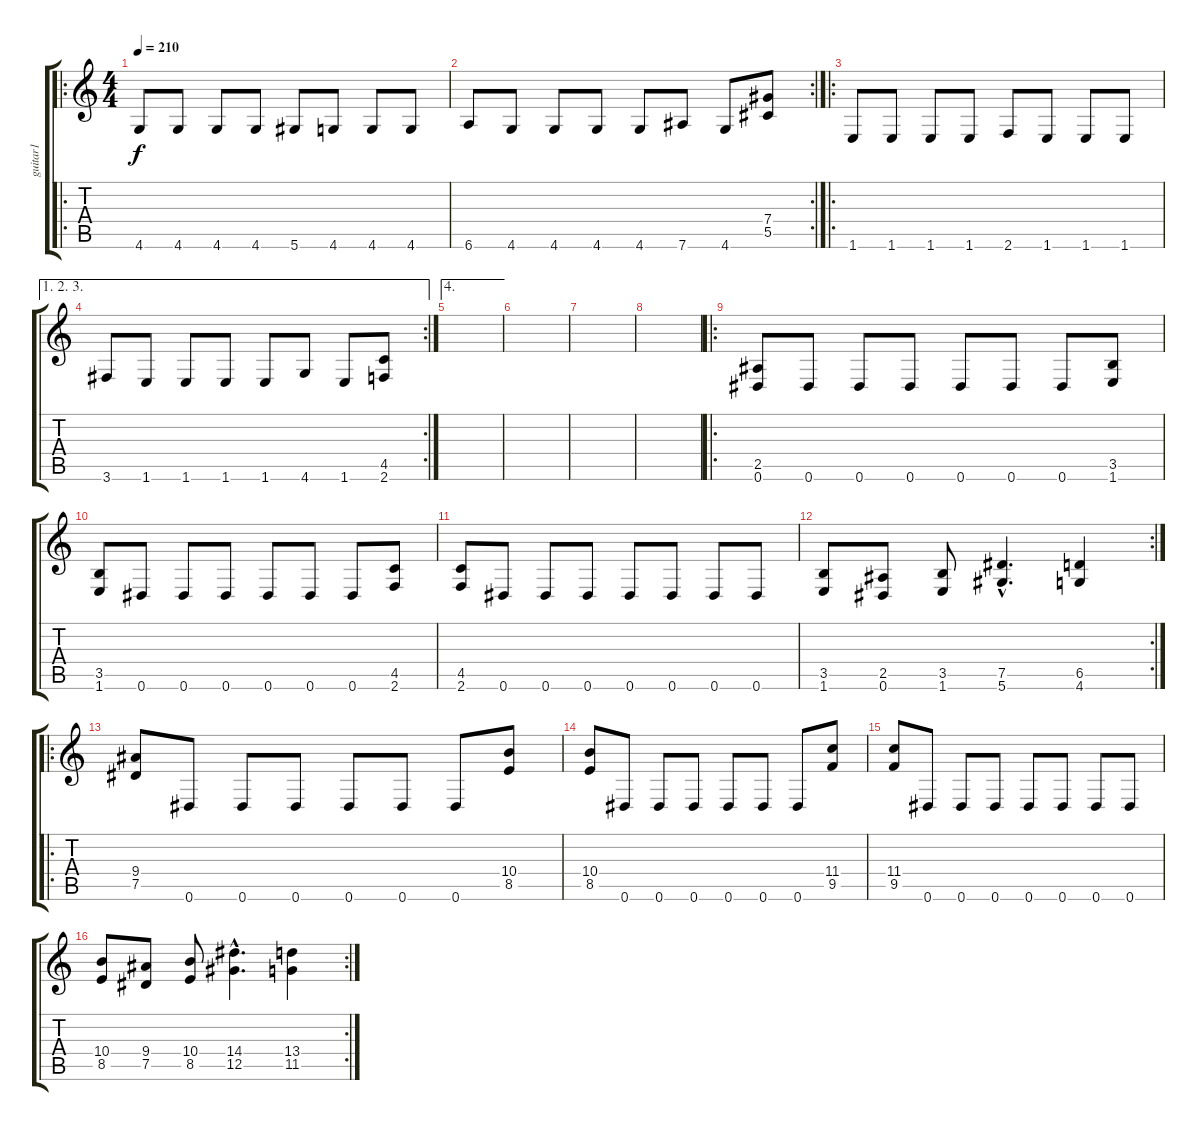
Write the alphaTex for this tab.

\track ("guitar1" "guitar1") {instrument overdrivenguitar}
\staff {score tabs}
\tuning (Eb4 Bb3 Gb3 Db3 Ab2 Eb2) {hide}
\ro
\ts (4 4)
\tempo 210
\clef g2
\ks c
4.6.8{dy f} 4.6.8 4.6.8 4.6.8 5.6.8 4.6.8 4.6.8 4.6.8 |
\rc 2
6.6.8 4.6.8 4.6.8 4.6.8 4.6.8 7.6.8 4.6.8 (7.4 5.5).8 |
\ro
1.6.8 1.6.8 1.6.8 1.6.8 2.6.8 1.6.8 1.6.8 1.6.8 |
\ae (1 2 3)
\rc 2
3.6.8 1.6.8 1.6.8 1.6.8 1.6.8 4.6.8 1.6.8 (4.5 2.6).8 |
\ae 4
|
|
|
|
\ro
(2.5 0.6).8 0.6.8 0.6.8 0.6.8 0.6.8 0.6.8 0.6.8 (3.5 1.6).8 |
(3.5 1.6).8 0.6.8 0.6.8 0.6.8 0.6.8 0.6.8 0.6.8 (4.5 2.6).8 |
(4.5 2.6).8 0.6.8 0.6.8 0.6.8 0.6.8 0.6.8 0.6.8 0.6.8 |
\rc 2
(3.5 1.6).8 (2.5 0.6).8 (3.5 1.6).8 (7.5{hac} 5.6{hac}).4{d} (6.5 4.6).4 |
\ro
(9.4 7.5).8 0.6.8 0.6.8 0.6.8 0.6.8 0.6.8 0.6.8 (10.4 8.5).8 |
(10.4 8.5).8 0.6.8 0.6.8 0.6.8 0.6.8 0.6.8 0.6.8 (11.4 9.5).8 |
(11.4 9.5).8 0.6.8 0.6.8 0.6.8 0.6.8 0.6.8 0.6.8 0.6.8 |
\rc 2
(10.4 8.5).8 (9.4 7.5).8 (10.4 8.5).8 (14.4{hac} 12.5{hac}).4{d} (13.4 11.5).4
